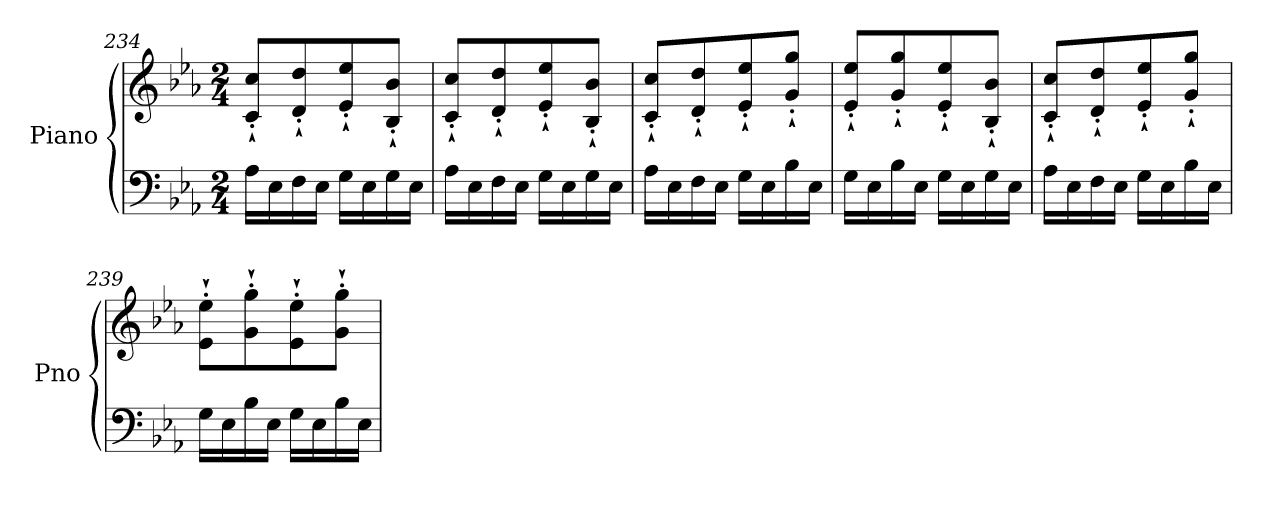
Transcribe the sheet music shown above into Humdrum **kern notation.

**kern	**kern
*part1	*part1
*staff2	*staff1
*I"Piano	*
*I'Pno	*
*clefF4	*clefG2
*k[b-e-a-]	*k[b-e-a-]
*M2/4	*M2/4
=234	=234
*^	*
2ryy	16A-\LL	8c/'` 8cc/'`L
.	16E-\	.
.	16F\	8d/'` 8dd/'`
.	16E-\JJ	.
.	16G\LL	8e-/'` 8ee-/'`
.	16E-\	.
.	16G\	8B-/'` 8b-/'`J
.	16E-\JJ	.
=235	=235	=235
2ryy	16A-\LL	8c/'` 8cc/'`L
.	16E-\	.
.	16F\	8d/'` 8dd/'`
.	16E-\JJ	.
.	16G\LL	8e-/'` 8ee-/'`
.	16E-\	.
.	16G\	8B-/'` 8b-/'`J
.	16E-\JJ	.
!!LO:LB:g=z
=236	=236	=236
2ryy	16A-\LL	8c/'` 8cc/'`L
.	16E-\	.
.	16F\	8d/'` 8dd/'`
.	16E-\JJ	.
.	16G\LL	8e-/'` 8ee-/'`
.	16E-\	.
.	16B-\	8g/'` 8gg/'`J
.	16E-\JJ	.
!!LO:LB:g=z
=237	=237	=237
2ryy	16G\LL	8e-/'` 8ee-/'`L
.	16E-\	.
.	16B-\	8g/'` 8gg/'`
.	16E-\JJ	.
.	16G\LL	8e-/'` 8ee-/'`
.	16E-\	.
.	16G\	8B-/'` 8b-/'`J
.	16E-\JJ	.
=238	=238	=238
2ryy	16A-\LL	8c/'` 8cc/'`L
.	16E-\	.
.	16F\	8d/'` 8dd/'`
.	16E-\JJ	.
.	16G\LL	8e-/'` 8ee-/'`
.	16E-\	.
.	16B-\	8g/'` 8gg/'`J
.	16E-\JJ	.
=239	=239	=239
2ryy	16G\LL	8e-\'` 8ee-\'`L
.	16E-\	.
.	16B-\	8g\'` 8gg\'`
.	16E-\JJ	.
.	16G\LL	8e-\'` 8ee-\'`
.	16E-\	.
.	16B-\	8g\'` 8gg\'`J
.	16E-\JJ	.
*v	*v	*
=	=
*-	*-
